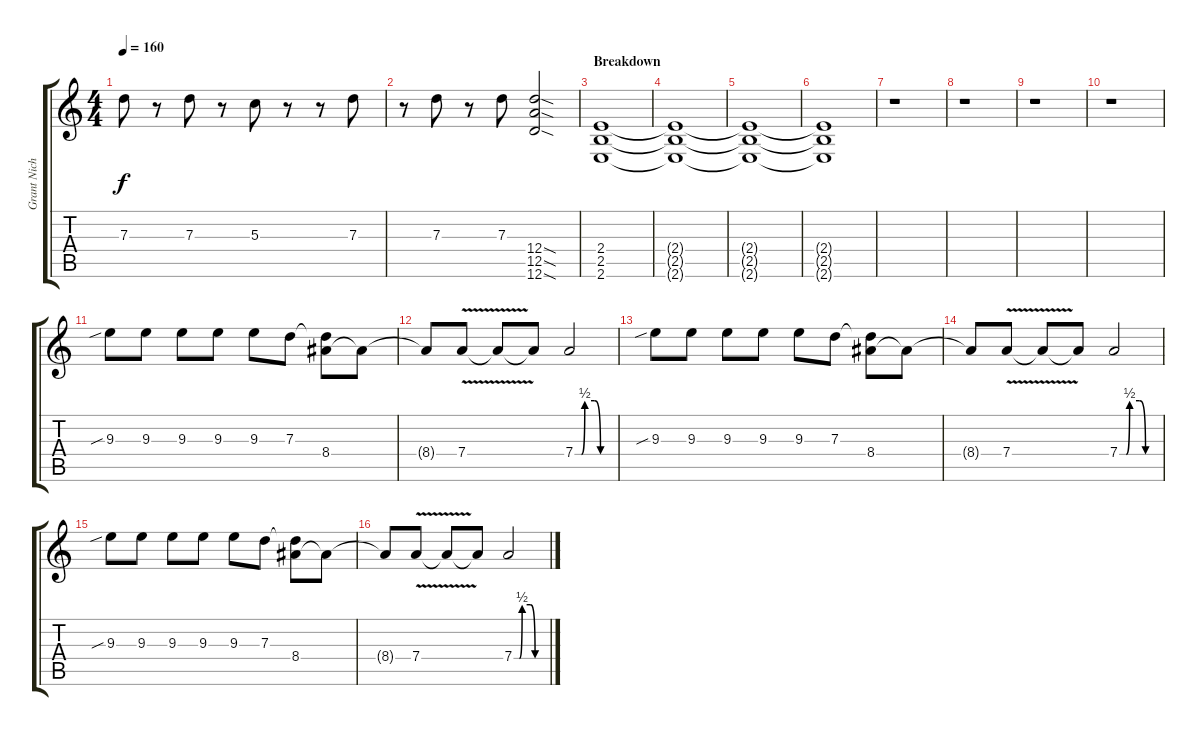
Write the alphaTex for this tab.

\track ("Grant Nicholas (Lead Guitar)" "Grant Nich") {instrument overdrivenguitar}
\staff {score tabs}
\tuning (E4 B3 G3 D3 A2 D2) {hide}
\ts (4 4)
\tempo 160
\clef g2
\ks c
7.3.8{dy f} r.8 7.3.8 r.8 5.3.8 r.8 r.8 7.3.8 |
r.8 7.3.8 r.8 7.3.8 (12.4{sod} 12.5{sod} 12.6{sod}).2 |
\section ("" "Breakdown")
(2.4 2.5 2.6).1{volume 0} |
(2.4{t} 2.5{t} 2.6{t}).1 |
(2.4{t} 2.5{t} 2.6{t}).1 |
(2.4{t} 2.5{t} 2.6{t}).1 |
r.1 |
r.1 |
r.1 |
r.1 |
9.3{sib}.8{volume 16} 9.3.8 9.3.8 9.3.8 9.3.8 7.3.8 (7.3{t} 8.4).8 8.4{t}.8 |
8.4{t}.8 7.4{v}.8 7.4{t}.8 7.4{t}.8 7.4{be (custom 0 0 10 0 15 2 30 2 39 0 45 0 60 0)}.2 |
9.3{sib}.8{volume 16} 9.3.8 9.3.8 9.3.8 9.3.8 7.3.8 (7.3{t} 8.4).8 8.4{t}.8 |
8.4{t}.8 7.4{v}.8 7.4{t}.8 7.4{t}.8 7.4{be (custom 0 0 10 0 15 2 30 2 39 0 45 0 60 0)}.2 |
9.3{sib}.8{volume 16} 9.3.8 9.3.8 9.3.8 9.3.8 7.3.8 (7.3{t} 8.4).8 8.4{t}.8 |
8.4{t}.8 7.4{v}.8 7.4{t}.8 7.4{t}.8 7.4{be (custom 0 0 10 0 15 2 30 2 39 0 45 0 60 0)}.2
